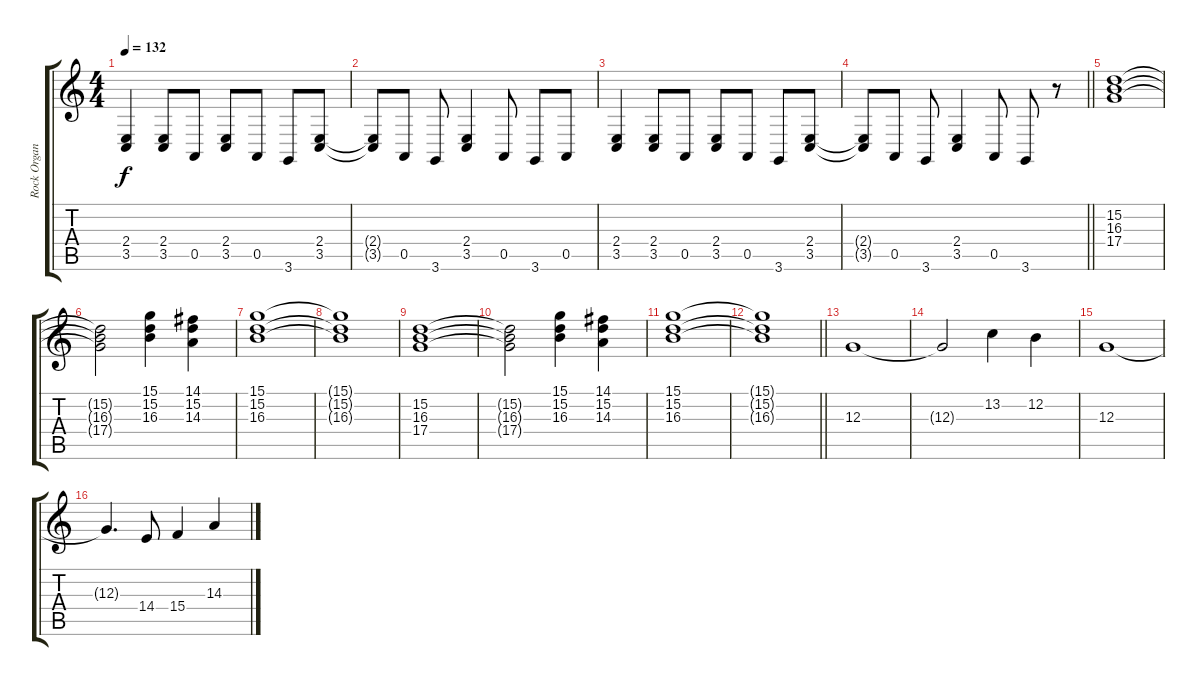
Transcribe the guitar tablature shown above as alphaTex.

\track ("Rock Organ" "Rock Organ") {instrument rockorgan}
\staff {score tabs}
\tuning (E4 B3 G3 D3 A2 E2) {hide}
\ts (4 4)
\tempo 132
\clef g2
\ks c
(2.4 3.5).4{dy f} (2.4 3.5).8 0.5.8 (2.4 3.5).8 0.5.8 3.6.8 (2.4 3.5).8 |
(2.4{t} 3.5{t}).8 0.5.8 3.6.8 (2.4 3.5).4 0.5.8 3.6.8 0.5.8 |
(2.4 3.5).4 (2.4 3.5).8 0.5.8 (2.4 3.5).8 0.5.8 3.6.8 (2.4 3.5).8 |
\barLineRight lightlight
(2.4{t} 3.5{t}).8 0.5.8 3.6.8 (2.4 3.5).4 0.5.8 3.6.8 r.8 |
(15.2 16.3 17.4).1 |
(15.2{t} 16.3{t} 17.4{t}).2 (15.1 15.2 16.3).4 (14.1 15.2 14.3).4 |
(15.1 15.2 16.3).1 |
(15.1{t} 15.2{t} 16.3{t}).1 |
(15.2 16.3 17.4).1 |
(15.2{t} 16.3{t} 17.4{t}).2 (15.1 15.2 16.3).4 (14.1 15.2 14.3).4 |
(15.1 15.2 16.3).1 |
\barLineRight lightlight
(15.1{t} 15.2{t} 16.3{t}).1 |
12.3.1 |
12.3{t}.2 13.2.4 12.2.4 |
12.3.1 |
12.3{t}.4{d} 14.4.8 15.4.4 14.3.4
